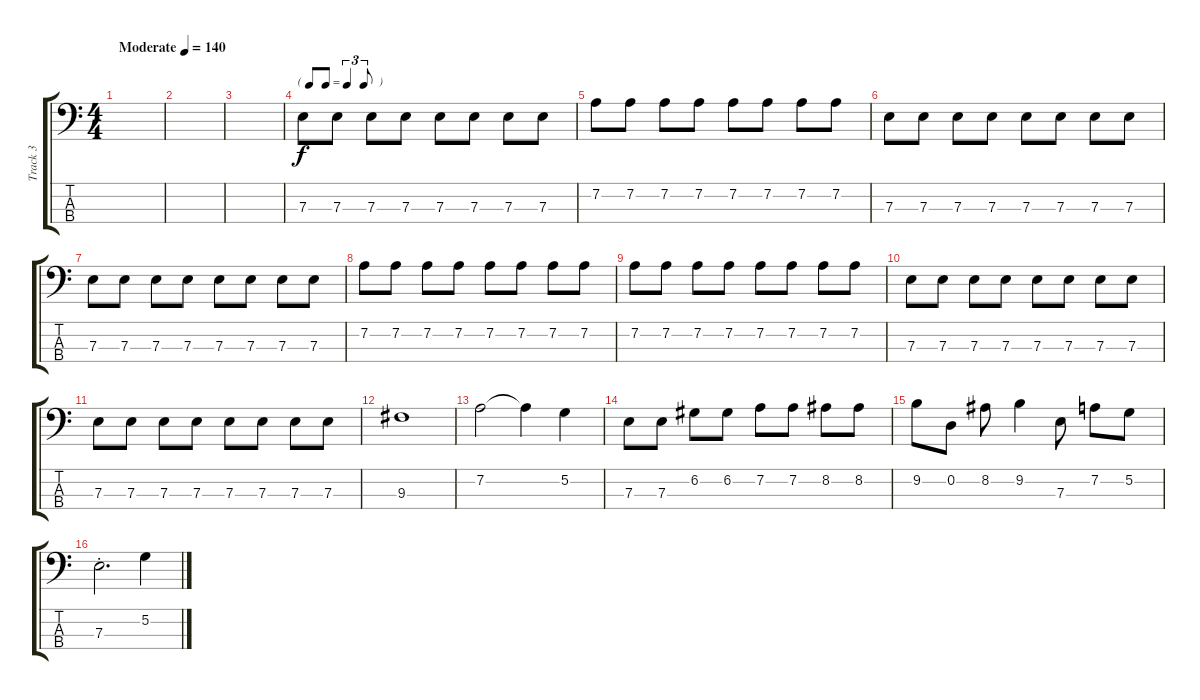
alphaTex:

\track ("Track 3" "Track 3") {instrument electricbassfinger}
\staff {score tabs}
\tuning (G2 D2 A1 E1) {hide}
\ts (4 4)
\tempo (140 "Moderate")
\clef f4
\ks c
|
|
|
\tf triplet8th
7.3.8 7.3.8 7.3.8 7.3.8 7.3.8 7.3.8 7.3.8 7.3.8 |
7.2.8 7.2.8 7.2.8 7.2.8 7.2.8 7.2.8 7.2.8 7.2.8 |
7.3.8 7.3.8 7.3.8 7.3.8 7.3.8 7.3.8 7.3.8 7.3.8 |
7.3.8 7.3.8 7.3.8 7.3.8 7.3.8 7.3.8 7.3.8 7.3.8 |
7.2.8 7.2.8 7.2.8 7.2.8 7.2.8 7.2.8 7.2.8 7.2.8 |
7.2.8 7.2.8 7.2.8 7.2.8 7.2.8 7.2.8 7.2.8 7.2.8 |
7.3.8 7.3.8 7.3.8 7.3.8 7.3.8 7.3.8 7.3.8 7.3.8 |
7.3.8 7.3.8 7.3.8 7.3.8 7.3.8 7.3.8 7.3.8 7.3.8 |
9.3.1 |
7.2.2 7.2{t}.4 5.2.4 |
7.3.8 7.3.8 6.2.8 6.2.8 7.2.8 7.2.8 8.2.8 8.2.8 |
9.2.8 0.2.8 8.2.8 9.2.4 7.3.8 7.2.8 5.2.8 |
7.3{st}.2{d} 5.2.4
